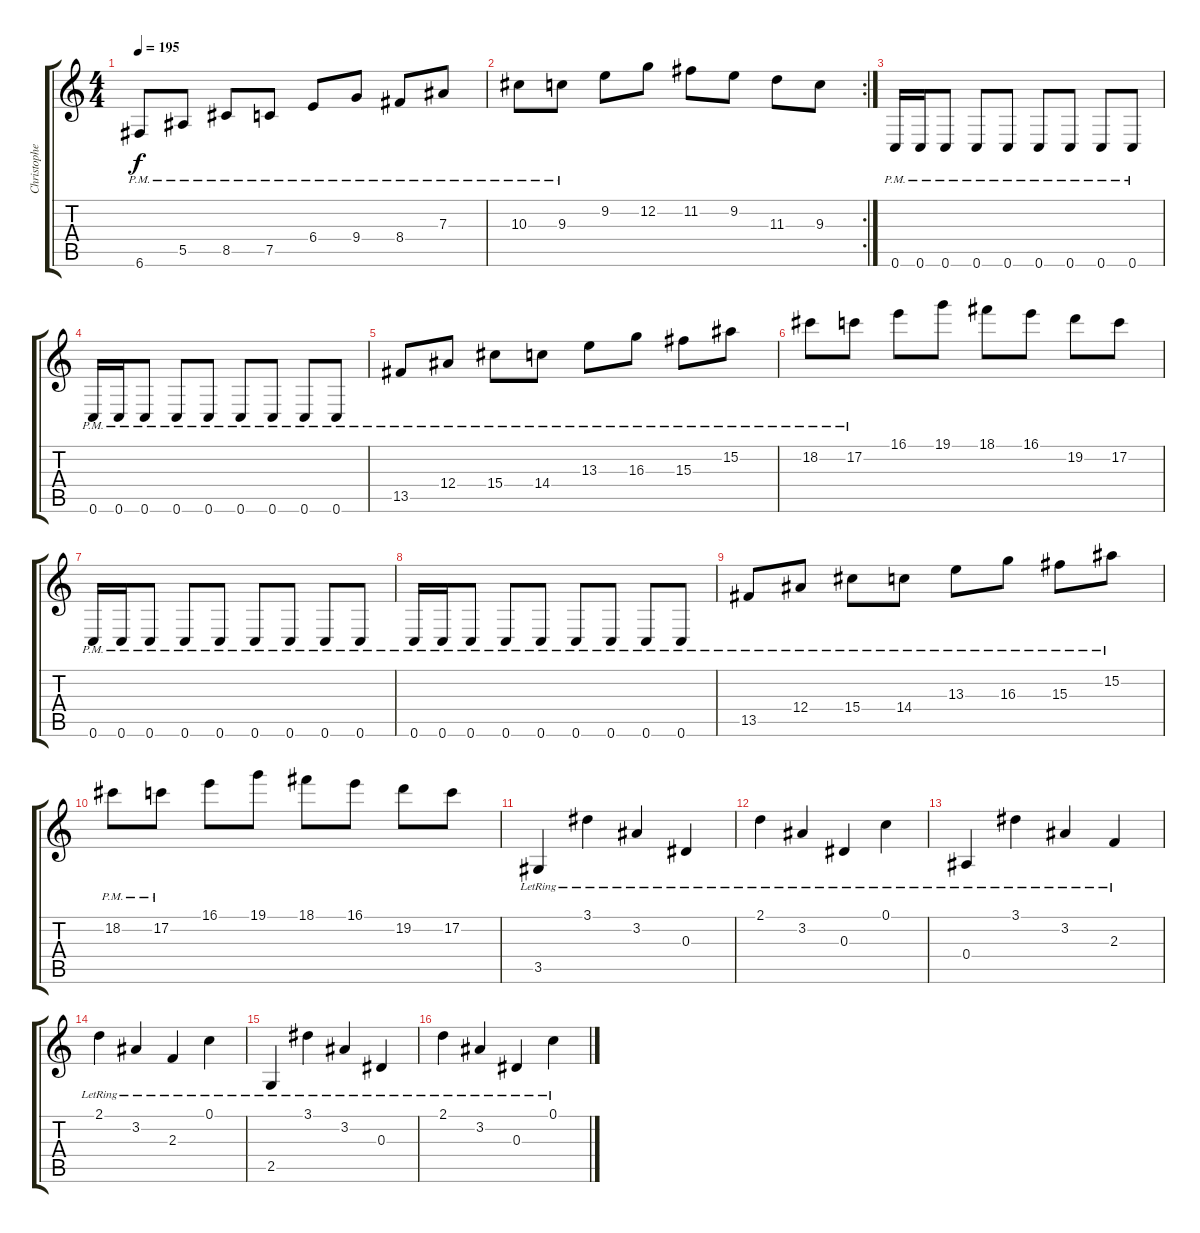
\track ("Christopher Amott" "Christophe") {instrument distortionguitar}
\staff {score tabs}
\tuning (C4 G3 Eb3 Bb2 F2 C2) {hide}
\ts (4 4)
\tempo 195
\clef g2
\ks c
6.6{pm}.8{dy f} 5.5{pm}.8 8.5{pm}.8 7.5{pm}.8 6.4{pm}.8 9.4{pm}.8 8.4{pm}.8 7.3{pm}.8 |
\rc 2
10.3{pm}.8 9.3{pm}.8 9.2.8 12.2.8 11.2.8 9.2.8 11.3.8 9.3.8 |
0.6{pm}.16 0.6{pm}.16 0.6{pm}.8 0.6{pm}.8 0.6{pm}.8 0.6{pm}.8 0.6{pm}.8 0.6{pm}.8 0.6{pm}.8 |
0.6{pm}.16 0.6{pm}.16 0.6{pm}.8 0.6{pm}.8 0.6{pm}.8 0.6{pm}.8 0.6{pm}.8 0.6{pm}.8 0.6{pm}.8 |
13.5{pm}.8 12.4{pm}.8 15.4{pm}.8 14.4{pm}.8 13.3{pm}.8 16.3{pm}.8 15.3{pm}.8 15.2{pm}.8 |
18.2{pm}.8 17.2{pm}.8 16.1.8 19.1.8 18.1.8 16.1.8 19.2.8 17.2.8 |
0.6{pm}.16 0.6{pm}.16 0.6{pm}.8 0.6{pm}.8 0.6{pm}.8 0.6{pm}.8 0.6{pm}.8 0.6{pm}.8 0.6{pm}.8 |
0.6{pm}.16 0.6{pm}.16 0.6{pm}.8 0.6{pm}.8 0.6{pm}.8 0.6{pm}.8 0.6{pm}.8 0.6{pm}.8 0.6{pm}.8 |
13.5{pm}.8 12.4{pm}.8 15.4{pm}.8 14.4{pm}.8 13.3{pm}.8 16.3{pm}.8 15.3{pm}.8 15.2{pm}.8 |
18.2{pm}.8 17.2{pm}.8 16.1.8 19.1.8 18.1.8 16.1.8 19.2.8 17.2.8 |
3.5{lr}.4{instrument acousticguitarsteel} 3.1{lr}.4 3.2{lr}.4 0.3{lr}.4 |
2.1{lr}.4 3.2{lr}.4 0.3{lr}.4 0.1{lr}.4 |
0.4{lr}.4 3.1{lr}.4 3.2{lr}.4 2.3{lr}.4 |
2.1{lr}.4 3.2{lr}.4 2.3{lr}.4 0.1{lr}.4 |
2.5{lr}.4 3.1{lr}.4 3.2{lr}.4 0.3{lr}.4 |
2.1{lr}.4 3.2{lr}.4 0.3{lr}.4 0.1{lr}.4
